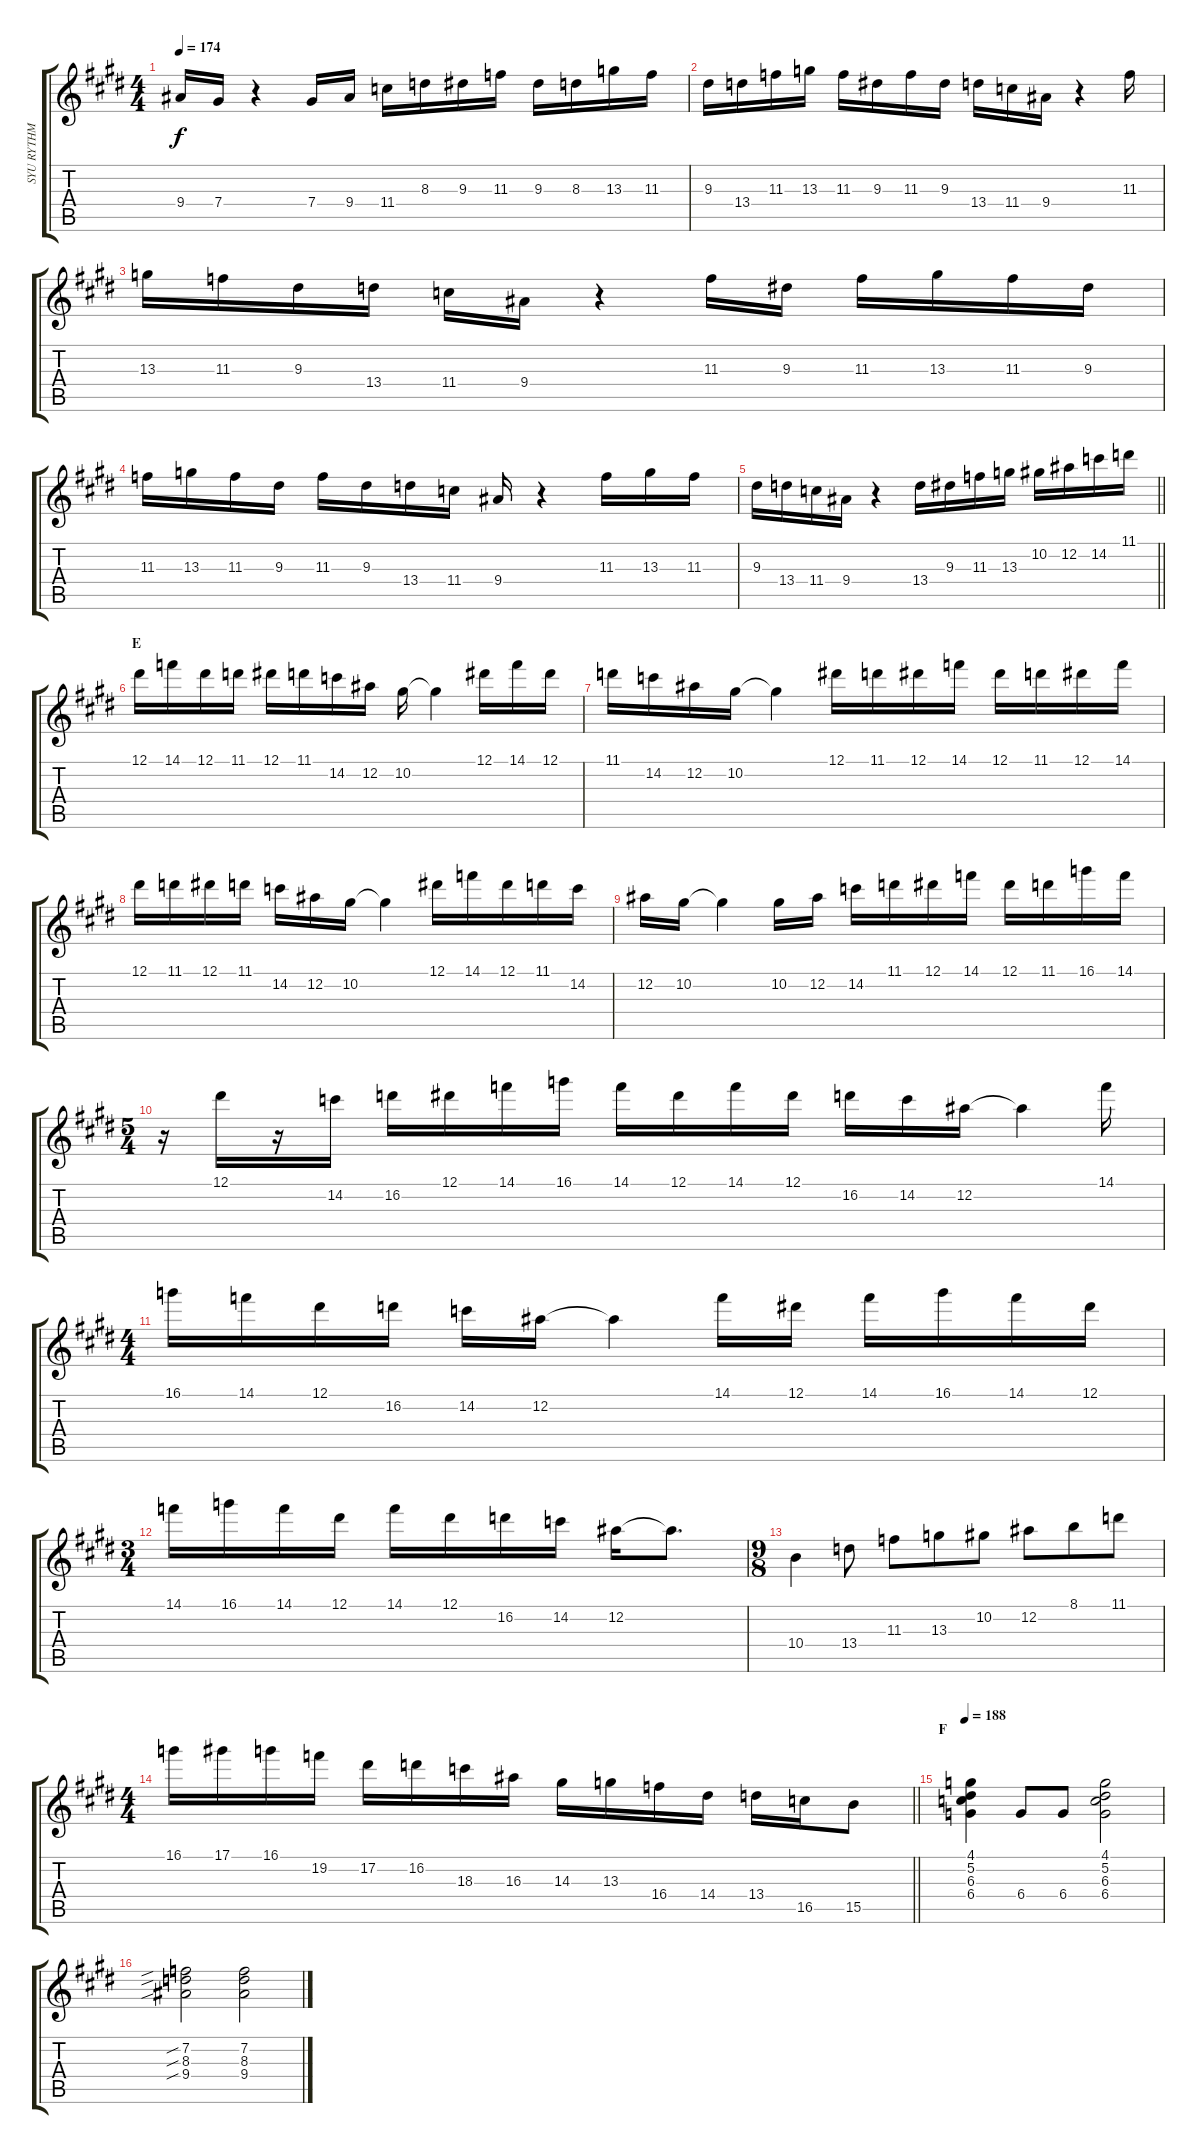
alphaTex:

\track ("SYU RYTHM" "SYU RYTHM") {instrument overdrivenguitar}
\staff {score tabs}
\tuning (Eb4 Bb3 Gb3 Db3 Ab2 Eb2) {hide}
\ts (4 4)
\tempo 174
\clef g2
\ks c#minor
9.4.16{dy f} 7.4.16 r.4 7.4.16 9.4.16 11.4.16 8.3.16 9.3.16 11.3.16 9.3.16 8.3.16 13.3.16 11.3.16 |
9.3.16 13.4.16 11.3.16 13.3.16 11.3.16 9.3.16 11.3.16 9.3.16 13.4.16 11.4.16 9.4.16 r.4 11.3.16 |
13.3.16 11.3.16 9.3.16 13.4.16 11.4.16 9.4.16 r.4 11.3.16 9.3.16 11.3.16 13.3.16 11.3.16 9.3.16 |
11.3.16 13.3.16 11.3.16 9.3.16 11.3.16 9.3.16 13.4.16 11.4.16 9.4.16 r.4 11.3.16 13.3.16 11.3.16 |
\barLineRight lightlight
9.3.16 13.4.16 11.4.16 9.4.16 r.4 13.4.16 9.3.16 11.3.16 13.3.16 10.2.16 12.2.16 14.2.16 11.1.16 |
\section ("" "E")
12.1.16 14.1.16 12.1.16 11.1.16 12.1.16 11.1.16 14.2.16 12.2.16 10.2.16 10.2{t}.4 12.1.16 14.1.16 12.1.16 |
11.1.16 14.2.16 12.2.16 10.2.16 10.2{t}.4 12.1.16 11.1.16 12.1.16 14.1.16 12.1.16 11.1.16 12.1.16 14.1.16 |
12.1.16 11.1.16 12.1.16 11.1.16 14.2.16 12.2.16 10.2.16 10.2{t}.4 12.1.16{beam merge} 14.1.16 12.1.16 11.1.16 14.2.16 |
12.2.16 10.2.16 10.2{t}.4 10.2.16 12.2.16 14.2.16 11.1.16 12.1.16 14.1.16 12.1.16 11.1.16 16.1.16 14.1.16 |
\ts (5 4)
r.16 12.1.16 r.16 14.2.16 16.2.16 12.1.16 14.1.16 16.1.16 14.1.16 12.1.16 14.1.16 12.1.16 16.2.16 14.2.16 12.2.16 12.2{t}.4 14.1.16 |
\ts (4 4)
16.1.16 14.1.16 12.1.16 16.2.16 14.2.16 12.2.16 12.2{t}.4 14.1.16 12.1.16 14.1.16 16.1.16 14.1.16 12.1.16 |
\ts (3 4)
14.1.16 16.1.16 14.1.16 12.1.16 14.1.16 12.1.16 16.2.16 14.2.16 12.2.16 12.2{t}.8{d} |
\ts (9 8)
10.4.4 13.4.8 11.3.8 13.3.8 10.2.8 12.2.8 8.1.8 11.1.8 |
\ts (4 4)
\barLineRight lightlight
16.1.16 17.1.16 16.1.16 19.2.16 17.2.16 16.2.16 18.3.16 16.3.16 14.3.16 13.3.16 16.4.16 14.4.16 13.4.16 16.5.16 15.5.8 |
\section ("" "F")
\tempo 188
(4.1 5.2 6.3 6.4).4 6.4.8 6.4.8 (4.1 5.2 6.3 6.4).2 |
(7.2{sib} 8.3{sib} 9.4{sib}).2 (7.2 8.3 9.4).2
